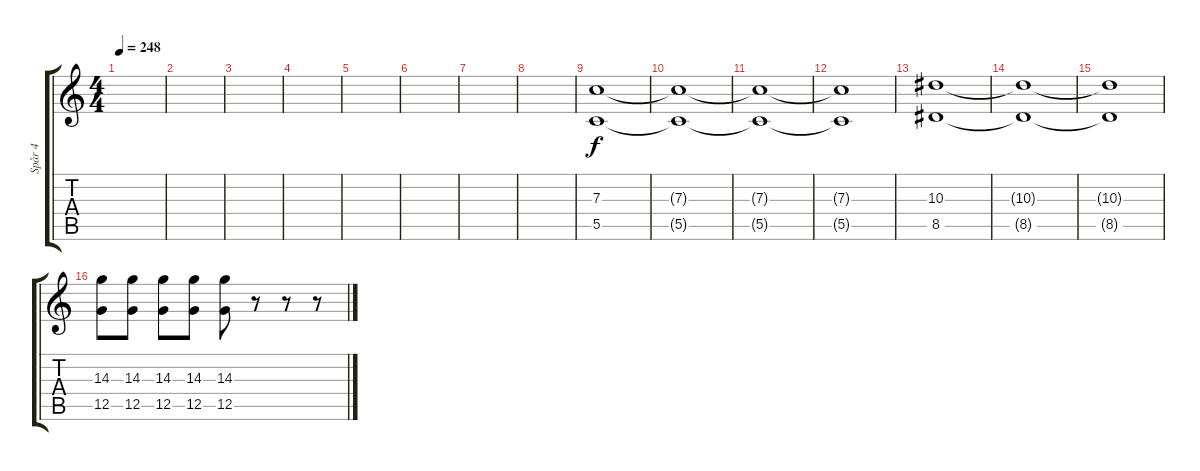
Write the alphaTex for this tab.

\track ("Spår 4" "Spår 4") {instrument distortionguitar}
\staff {score tabs}
\tuning (D4 A3 F3 C3 G2 C2) {hide}
\ts (4 4)
\tempo 248
\clef g2
\ks c
|
|
|
|
|
|
|
|
(7.3 5.5).1 |
(7.3{t} 5.5{t}).1 |
(7.3{t} 5.5{t}).1 |
(7.3{t} 5.5{t}).1 |
(10.3 8.5).1 |
(10.3{t} 8.5{t}).1 |
(10.3{t} 8.5{t}).1 |
(14.3 12.5).8 (14.3 12.5).8 (14.3 12.5).8 (14.3 12.5).8 (14.3 12.5).8 r.8 r.8 r.8
